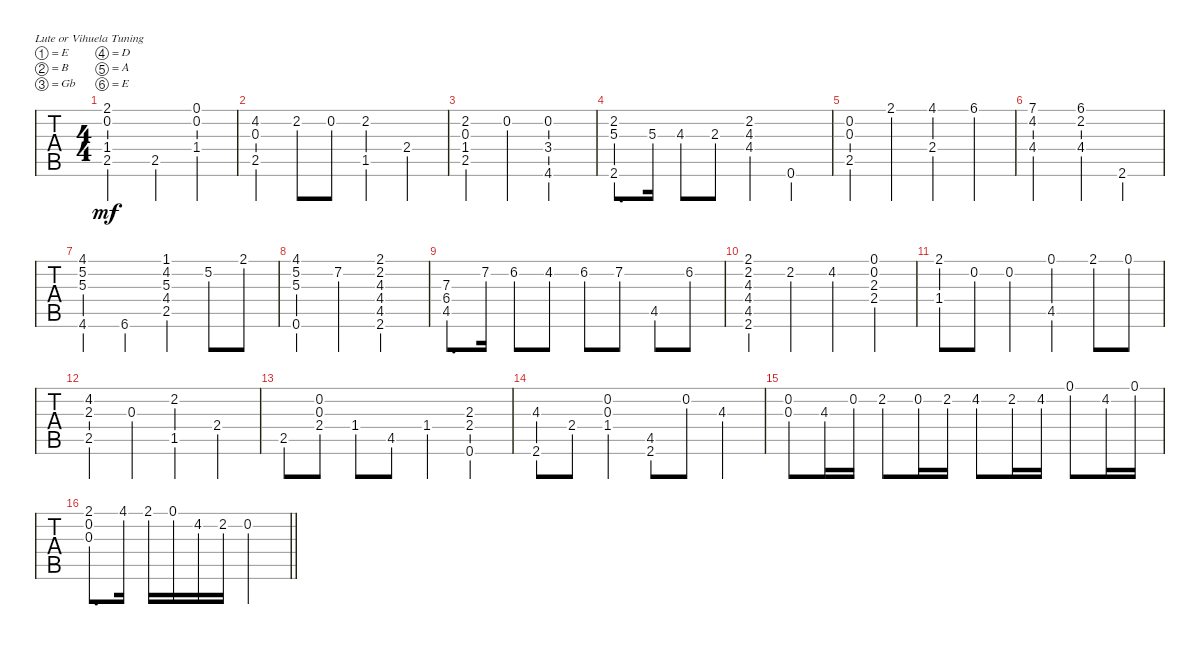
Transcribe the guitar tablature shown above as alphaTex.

\bracketExtendMode groupsimilarinstruments
\singleTrackTrackNamePolicy hidden
\multiTrackTrackNamePolicy hidden
\firstSystemTrackNameOrientation horizontal
\otherSystemsTrackNameOrientation horizontal
\track ("" "S-Gt") {instrument acousticguitarsteel}
\staff {tabs}
\tuning (E4 B3 Gb3 D3 A2 E2)
\ts (4 4)
\tempo (85 hide)
\clef g2
\ks c
(2.5 1.4 0.2 2.1).2{dy mf instrument acousticguitarsteel} 2.5.4 (1.4 0.2 0.1).4 |
(2.5 0.3 4.2).4 2.2.8 0.2.8 (1.5 2.2).4 2.4.4 |
(2.5 1.4 2.2 0.3).4 0.2.4 (4.6 3.4 0.2).2 |
(2.6 5.3 2.2).8{d} 5.3.16 4.3.8 2.3.8 (4.3 4.4 2.2).4 0.6.4 |
(0.3 0.2 2.5).4 2.1.4 (2.4 4.1).4 6.1.4 |
(7.1 4.2 4.4).2 (6.1 4.4 2.2).4 2.6.4 |
(4.6 5.3 5.2 4.1).4 6.6.4 (2.5 4.4 5.3 4.2 1.1).4 5.2.8 2.1.8 |
(0.6 5.3 5.2 4.1).4 7.2.4 (2.6 4.5 4.4 2.2 4.3 2.1).2 |
(6.4 7.3 4.5).8{d} 7.2.16 6.2.8 4.2.8 6.2.8 7.2.8 4.5.8 6.2.8 |
(2.6 4.5 4.4 4.3 2.1 2.2).4 2.2.4 4.2.4 (2.4 2.3 0.1 0.2).4 |
(2.1 1.4).8 0.2.8 0.2.4 (0.1 4.5).4 2.1.8 0.1.8 |
(2.3 2.5 4.2).4 0.3.4 (2.2 1.5).4 2.4.4 |
2.5.8 (2.4 0.3 0.2).8 1.4.8 4.5.8 1.4.4 (0.6 2.4 2.3).4 |
(2.6 4.3).8 2.4.8 (1.4 0.3 0.2).4 (2.6 4.5).8 0.2.8 4.3.4 |
(0.3 0.2).8 4.3.16 0.2.16 2.2.8 0.2.16 2.2.16 4.2.8 2.2.16 4.2.16 0.1.8 4.2.16 0.1.16 |
\barLineRight lightlight
(0.3 0.2 2.1).8{d} 4.1.16 2.1.16 0.1.16 4.2.16 2.2.16 0.2.2
